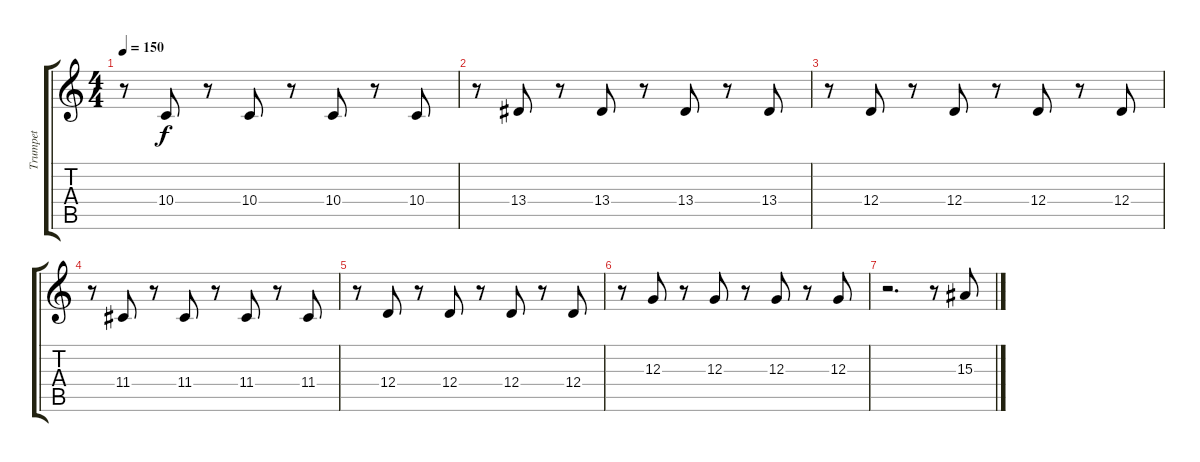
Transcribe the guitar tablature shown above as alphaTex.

\track ("Trumpet" "Trumpet") {instrument trumpet}
\staff {score tabs}
\tuning (E4 B3 G3 D3 A2 E2) {hide}
\ts (4 4)
\tempo 150
\clef g2
\ks c
r.8{dy f} 10.4.8 r.8 10.4.8 r.8 10.4.8 r.8 10.4.8 |
r.8 13.4.8 r.8 13.4.8 r.8 13.4.8 r.8 13.4.8 |
r.8 12.4.8 r.8 12.4.8 r.8 12.4.8 r.8 12.4.8 |
r.8 11.4.8 r.8 11.4.8 r.8 11.4.8 r.8 11.4.8 |
r.8 12.4.8 r.8 12.4.8 r.8 12.4.8 r.8 12.4.8 |
r.8 12.3.8 r.8 12.3.8 r.8 12.3.8 r.8 12.3.8 |
r.2{d} r.8 15.3.8
